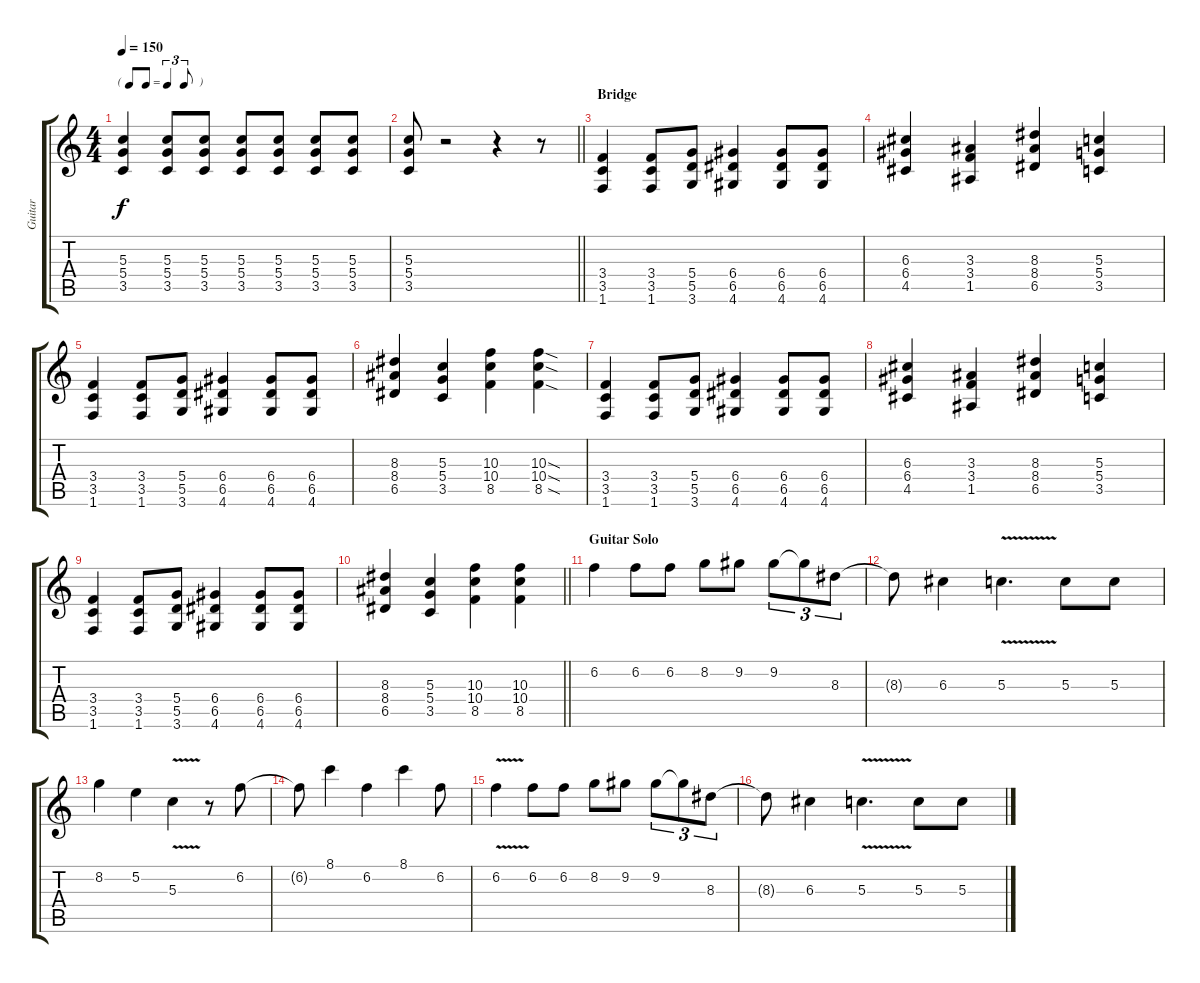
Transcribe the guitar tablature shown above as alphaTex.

\track ("Guitar" "Guitar") {instrument overdrivenguitar}
\staff {score tabs}
\tuning (E4 B3 G3 D3 A2 E2) {hide}
\ts (4 4)
\tf triplet8th
\tempo 150
\clef g2
\ks c
(5.3 5.4 3.5).4{dy f} (5.3 5.4 3.5).8 (5.3 5.4 3.5).8 (5.3 5.4 3.5).8 (5.3 5.4 3.5).8 (5.3 5.4 3.5).8 (5.3 5.4 3.5).8 |
\barLineRight lightlight
(5.3 5.4 3.5).8 r.2 r.4 r.8 |
\section ("" "Bridge")
(3.4 3.5 1.6).4 (3.4 3.5 1.6).8 (5.4 5.5 3.6).8 (6.4 6.5 4.6).4 (6.4 6.5 4.6).8 (6.4 6.5 4.6).8 |
(6.3 6.4 4.5).4 (3.3 3.4 1.5).4 (8.3 8.4 6.5).4 (5.3 5.4 3.5).4 |
(3.4 3.5 1.6).4 (3.4 3.5 1.6).8 (5.4 5.5 3.6).8 (6.4 6.5 4.6).4 (6.4 6.5 4.6).8 (6.4 6.5 4.6).8 |
(8.3 8.4 6.5).4 (5.3 5.4 3.5).4 (10.3 10.4 8.5).4 (10.3{sod} 10.4{sod} 8.5{sod}).4 |
(3.4 3.5 1.6).4 (3.4 3.5 1.6).8 (5.4 5.5 3.6).8 (6.4 6.5 4.6).4 (6.4 6.5 4.6).8 (6.4 6.5 4.6).8 |
(6.3 6.4 4.5).4 (3.3 3.4 1.5).4 (8.3 8.4 6.5).4 (5.3 5.4 3.5).4 |
(3.4 3.5 1.6).4 (3.4 3.5 1.6).8 (5.4 5.5 3.6).8 (6.4 6.5 4.6).4 (6.4 6.5 4.6).8 (6.4 6.5 4.6).8 |
\barLineRight lightlight
(8.3 8.4 6.5).4 (5.3 5.4 3.5).4 (10.3 10.4 8.5).4 (10.3 10.4 8.5).4 |
\section ("" "Guitar Solo")
6.2.4{volume 16 instrument distortionguitar} 6.2.8 6.2.8 8.2.8 9.2.8 9.2.8{tu (3 2)} 9.2{t}.8{tu (3 2)} 8.3.8{tu (3 2)} |
8.3{t}.8 6.3.4 5.3{v}.4{d} 5.3.8 5.3.8 |
8.2.4 5.2.4 5.3{v}.4 r.8 6.2.8 |
6.2{t}.8 8.1.4 6.2.4 8.1.4 6.2.8 |
6.2{v}.4 6.2.8 6.2.8 8.2.8 9.2.8 9.2.8{tu (3 2)} 9.2{t}.8{tu (3 2)} 8.3.8{tu (3 2)} |
8.3{t}.8 6.3.4 5.3{v}.4{d} 5.3.8 5.3.8
